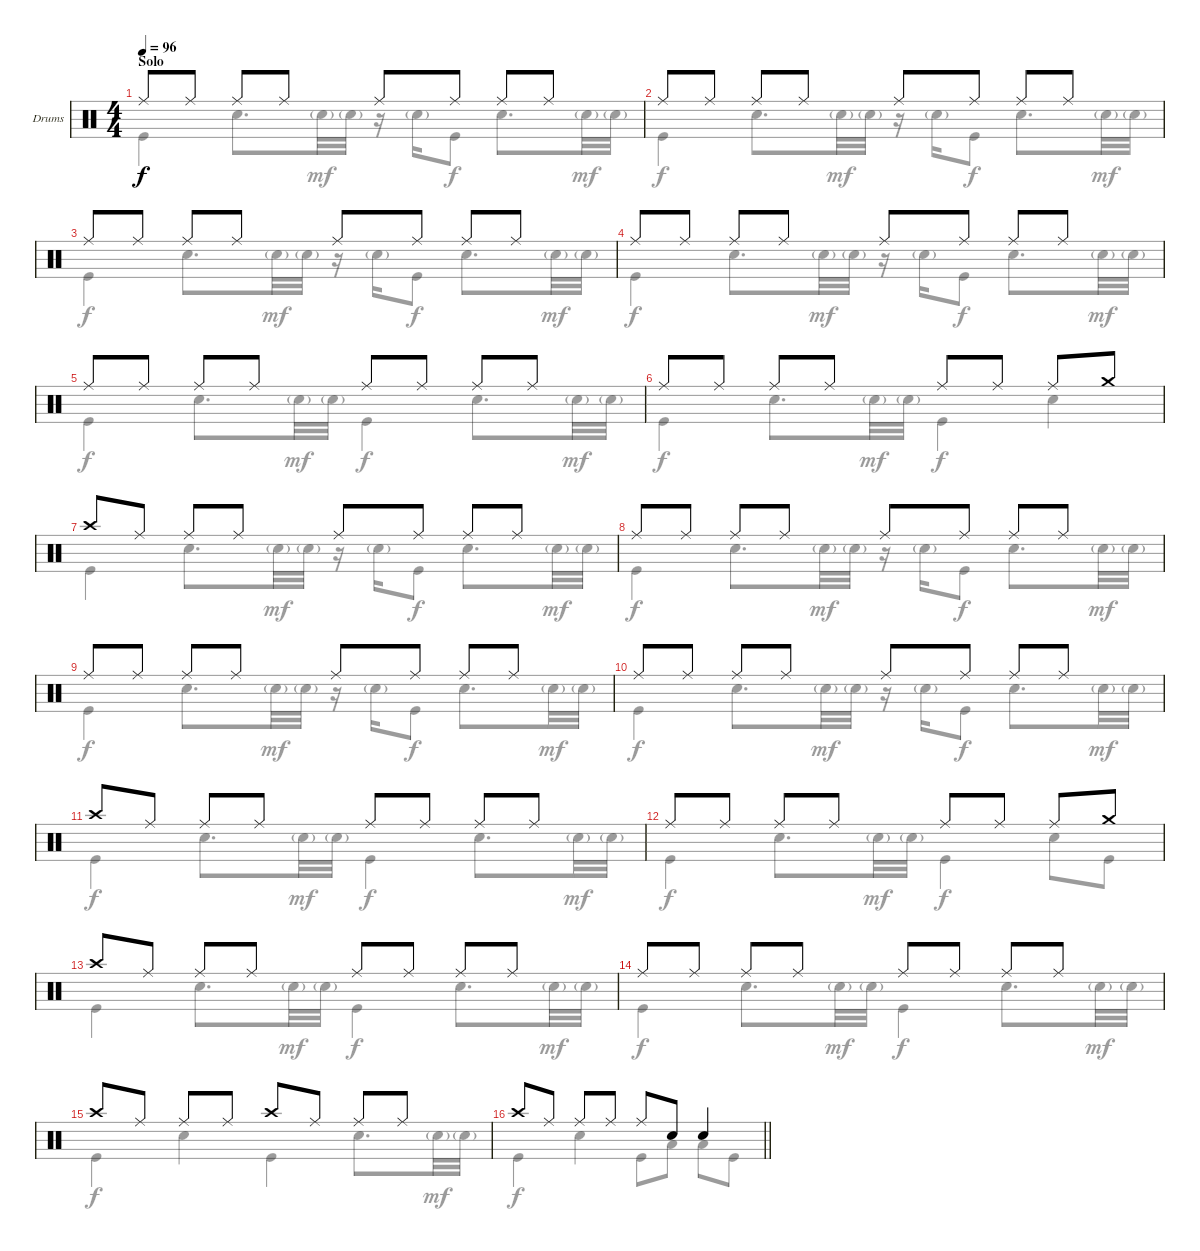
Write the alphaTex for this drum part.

\bracketExtendMode groupsimilarinstruments
\firstSystemTrackNameOrientation horizontal
\otherSystemsTrackNameOrientation horizontal
\track ("Drumkit" "Drums") {instrument percussion}
\staff {score}
\articulation defaults
\voice
\ts (4 4)
\section ("" "Solo")
\tempo 96
\clef neutral
\ks c "Ride (middle)".8{dy f} "Ride (middle)".8 "Ride (middle)".8 "Ride (middle)".8 "Ride (middle)".8 "Ride (middle)".8 "Ride (middle)".8 "Ride (middle)".8
|
"Ride (middle)".8 "Ride (middle)".8 "Ride (middle)".8 "Ride (middle)".8 "Ride (middle)".8 "Ride (middle)".8 "Ride (middle)".8 "Ride (middle)".8 |
"Ride (middle)".8 "Ride (middle)".8 "Ride (middle)".8 "Ride (middle)".8 "Ride (middle)".8 "Ride (middle)".8 "Ride (middle)".8 "Ride (middle)".8 |
"Ride (middle)".8 "Ride (middle)".8 "Ride (middle)".8 "Ride (middle)".8 "Ride (middle)".8 "Ride (middle)".8 "Ride (middle)".8 "Ride (middle)".8 |
"Ride (middle)".8 "Ride (middle)".8 "Ride (middle)".8 "Ride (middle)".8 "Ride (middle)".8 "Ride (middle)".8 "Ride (middle)".8 "Ride (middle)".8 |
"Ride (middle)".8 "Ride (middle)".8 "Ride (middle)".8 "Ride (middle)".8 "Ride (middle)".8 "Ride (middle)".8 "Ride (middle)".8 "Crash medium (hit)".8 |
"Crash high (hit)".8 "Ride (middle)".8 "Ride (middle)".8 "Ride (middle)".8 "Ride (middle)".8 "Ride (middle)".8 "Ride (middle)".8 "Ride (middle)".8 |
"Ride (middle)".8 "Ride (middle)".8 "Ride (middle)".8 "Ride (middle)".8 "Ride (middle)".8 "Ride (middle)".8 "Ride (middle)".8 "Ride (middle)".8 |
"Ride (middle)".8 "Ride (middle)".8 "Ride (middle)".8 "Ride (middle)".8 "Ride (middle)".8 "Ride (middle)".8 "Ride (middle)".8 "Ride (middle)".8 |
"Ride (middle)".8 "Ride (middle)".8 "Ride (middle)".8 "Ride (middle)".8 "Ride (middle)".8 "Ride (middle)".8 "Ride (middle)".8 "Ride (middle)".8 |
"Crash high (hit)".8 "Ride (middle)".8 "Ride (middle)".8 "Ride (middle)".8 "Ride (middle)".8 "Ride (middle)".8 "Ride (middle)".8 "Ride (middle)".8 |
"Ride (middle)".8 "Ride (middle)".8 "Ride (middle)".8 "Ride (middle)".8 "Ride (middle)".8 "Ride (middle)".8 "Ride (middle)".8 "Crash medium (hit)".8 |
"Crash high (hit)".8 "Ride (middle)".8 "Ride (middle)".8 "Ride (middle)".8 "Ride (middle)".8 "Ride (middle)".8 "Ride (middle)".8 "Ride (middle)".8 |
"Ride (middle)".8 "Ride (middle)".8 "Ride (middle)".8 "Ride (middle)".8 "Ride (middle)".8 "Ride (middle)".8 "Ride (middle)".8 "Ride (middle)".8 |
"Crash high (hit)".8 "Ride (middle)".8 "Ride (middle)".8 "Ride (middle)".8 "Crash high (hit)".8 "Ride (middle)".8 "Ride (middle)".8 "Ride (middle)".8 |
\barLineRight lightlight "Crash high (hit)".8 "Ride (middle)".8 "Ride (middle)".8 "Ride (middle)".8 "Ride (middle)".8 "Snare (hit) 2".8 "Snare (hit) 2".4
\voice
\clef neutral
\ottava regular
\simile none
\ks c "Kick (hit)".4{dy f} "Snare (hit) 2".8{d} "Snare (hit) 2"{g}.32{dy mf} "Snare (hit) 2"{g}.32
r.16 "Snare (hit) 2"{g}.16 "Kick (hit)".8{dy f} "Snare (hit) 2".8{d} "Snare (hit) 2"{g}.32{dy mf} "Snare (hit) 2"{g}.32 |
"Kick (hit)".4{dy f} "Snare (hit) 2".8{d} "Snare (hit) 2"{g}.32{dy mf} "Snare (hit) 2"{g}.32 r.16 "Snare (hit) 2"{g}.16 "Kick (hit)".8{dy f} "Snare (hit) 2".8{d} "Snare (hit) 2"{g}.32{dy mf} "Snare (hit) 2"{g}.32 |
"Kick (hit)".4{dy f} "Snare (hit) 2".8{d} "Snare (hit) 2"{g}.32{dy mf} "Snare (hit) 2"{g}.32 r.16 "Snare (hit) 2"{g}.16 "Kick (hit)".8{dy f} "Snare (hit) 2".8{d} "Snare (hit) 2"{g}.32{dy mf} "Snare (hit) 2"{g}.32 |
"Kick (hit)".4{dy f} "Snare (hit) 2".8{d} "Snare (hit) 2"{g}.32{dy mf} "Snare (hit) 2"{g}.32 r.16 "Snare (hit) 2"{g}.16 "Kick (hit)".8{dy f} "Snare (hit) 2".8{d} "Snare (hit) 2"{g}.32{dy mf} "Snare (hit) 2"{g}.32 |
"Kick (hit)".4{dy f} "Snare (hit) 2".8{d} "Snare (hit) 2"{g}.32{dy mf} "Snare (hit) 2"{g}.32 "Kick (hit)".4{dy f} "Snare (hit) 2".8{d} "Snare (hit) 2"{g}.32{dy mf} "Snare (hit) 2"{g}.32 |
"Kick (hit)".4{dy f} "Snare (hit) 2".8{d} "Snare (hit) 2"{g}.32{dy mf} "Snare (hit) 2"{g}.32 "Kick (hit)".4{dy f} "Snare (hit) 2".4 |
"Kick (hit)".4 "Snare (hit) 2".8{d} "Snare (hit) 2"{g}.32{dy mf} "Snare (hit) 2"{g}.32 r.16 "Snare (hit) 2"{g}.16 "Kick (hit)".8{dy f} "Snare (hit) 2".8{d} "Snare (hit) 2"{g}.32{dy mf} "Snare (hit) 2"{g}.32 |
"Kick (hit)".4{dy f} "Snare (hit) 2".8{d} "Snare (hit) 2"{g}.32{dy mf} "Snare (hit) 2"{g}.32 r.16 "Snare (hit) 2"{g}.16 "Kick (hit)".8{dy f} "Snare (hit) 2".8{d} "Snare (hit) 2"{g}.32{dy mf} "Snare (hit) 2"{g}.32 |
"Kick (hit)".4{dy f} "Snare (hit) 2".8{d} "Snare (hit) 2"{g}.32{dy mf} "Snare (hit) 2"{g}.32 r.16 "Snare (hit) 2"{g}.16 "Kick (hit)".8{dy f} "Snare (hit) 2".8{d} "Snare (hit) 2"{g}.32{dy mf} "Snare (hit) 2"{g}.32 |
"Kick (hit)".4{dy f} "Snare (hit) 2".8{d} "Snare (hit) 2"{g}.32{dy mf} "Snare (hit) 2"{g}.32 r.16 "Snare (hit) 2"{g}.16 "Kick (hit)".8{dy f} "Snare (hit) 2".8{d} "Snare (hit) 2"{g}.32{dy mf} "Snare (hit) 2"{g}.32 |
"Kick (hit)".4{dy f} "Snare (hit) 2".8{d} "Snare (hit) 2"{g}.32{dy mf} "Snare (hit) 2"{g}.32 "Kick (hit)".4{dy f} "Snare (hit) 2".8{d} "Snare (hit) 2"{g}.32{dy mf} "Snare (hit) 2"{g}.32 |
"Kick (hit)".4{dy f} "Snare (hit) 2".8{d} "Snare (hit) 2"{g}.32{dy mf} "Snare (hit) 2"{g}.32 "Kick (hit)".4{dy f} "Snare (hit) 2".8 "Kick (hit)".8 |
"Kick (hit)".4 "Snare (hit) 2".8{d} "Snare (hit) 2"{g}.32{dy mf} "Snare (hit) 2"{g}.32 "Kick (hit)".4{dy f} "Snare (hit) 2".8{d} "Snare (hit) 2"{g}.32{dy mf} "Snare (hit) 2"{g}.32 |
"Kick (hit)".4{dy f} "Snare (hit) 2".8{d} "Snare (hit) 2"{g}.32{dy mf} "Snare (hit) 2"{g}.32 "Kick (hit)".4{dy f} "Snare (hit) 2".8{d} "Snare (hit) 2"{g}.32{dy mf} "Snare (hit) 2"{g}.32 |
"Kick (hit)".4{dy f} "Snare (hit) 2".4 "Kick (hit)".4 "Snare (hit) 2".8{d} "Snare (hit) 2"{g}.32{dy mf} "Snare (hit) 2"{g}.32 |
\barLineRight lightlight "Kick (hit)".4{dy f} "Snare (hit) 2".4 "Kick (hit)".8 "Low Tom (hit)".8 "Low Tom (hit)".8 "Kick (hit)".8
